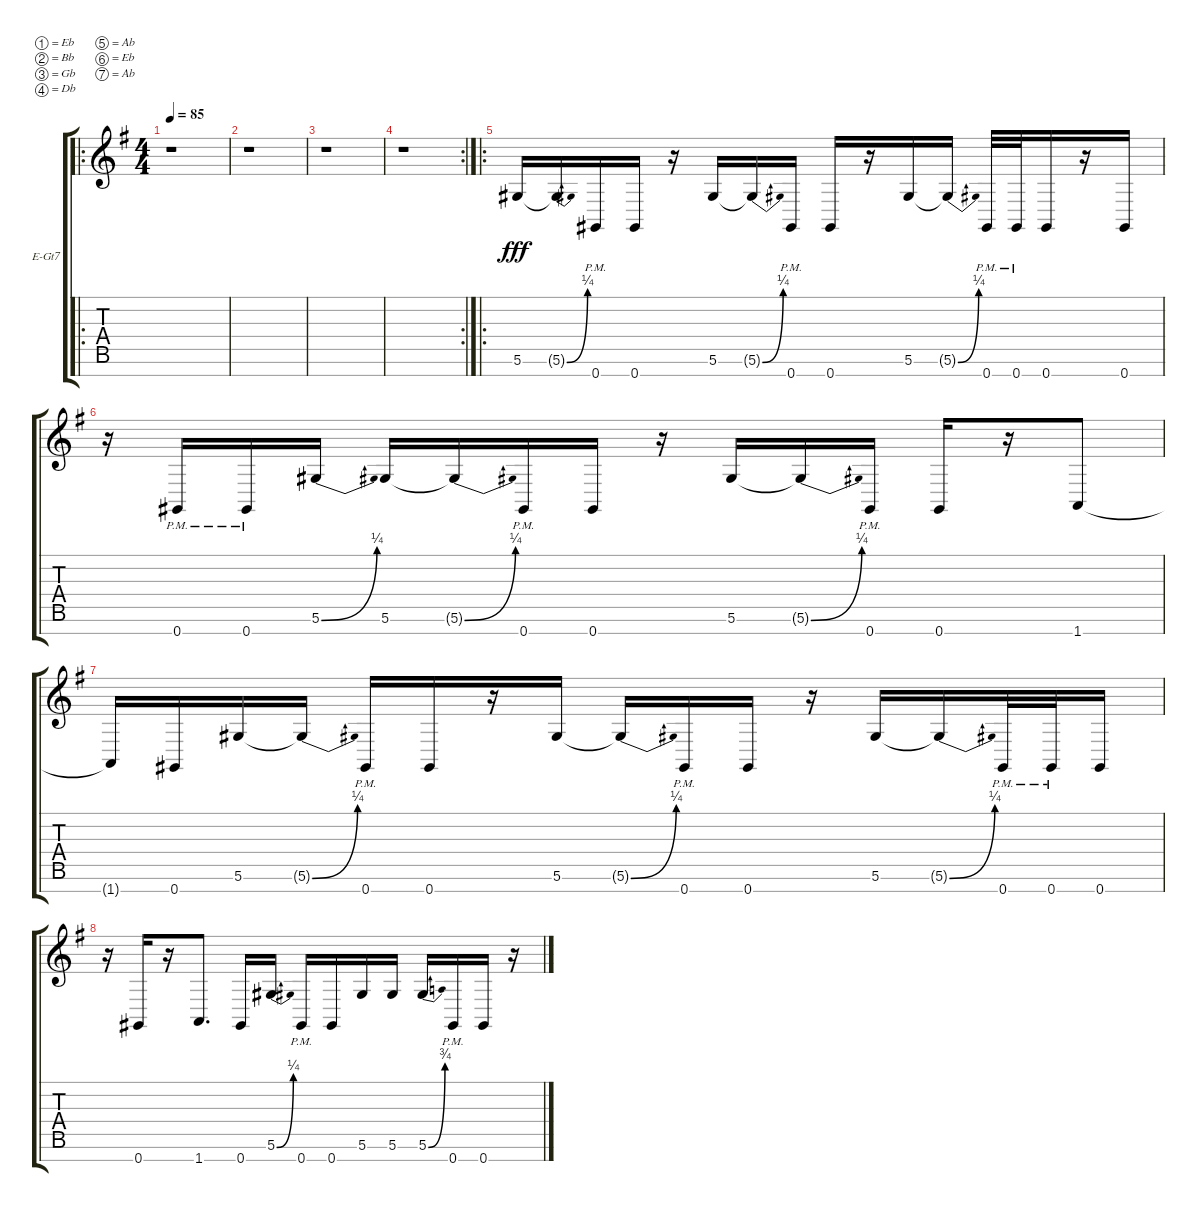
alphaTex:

\bracketExtendMode groupsimilarinstruments
\firstSystemTrackNameOrientation horizontal
\otherSystemsTrackNameOrientation horizontal
\track ("Dist L" "E-Gt7") {instrument distortionguitar}
\staff {score tabs}
\tuning (Eb4 Bb3 Gb3 Db3 Ab2 Eb2 Ab1)
\ro
\ts (4 4)
\beaming (8 2 2 2 2)
\tempo 85
\clef g2
\ks g
r.1{dy fff instrument distortionguitar} |
r.1 |
r.1 |
\rc 2
r.1 |
\ro
5.6.16 5.6{be (bend 0 0 60 1) t}.16 0.7{pm}.16 0.7.16 r.16 5.6.16 5.6{be (bend 0 0 60 1) t}.16 0.7{pm}.16 0.7.16 r.16 5.6.16 5.6{be (bend 0 0 60 1) t}.16 0.7{pm}.32 0.7{pm}.32 0.7.16 r.16 0.7.16 |
r.16 0.7{pm}.16 0.7{pm}.16 5.6{be (bend 0 0 60 1)}.16 5.6.16 5.6{be (bend 0 0 60 1) t}.16 0.7{pm}.16 0.7.16 r.16 5.6.16 5.6{be (bend 0 0 60 1) t}.16 0.7{pm}.16 0.7.16 r.16 1.7.8 |
1.7{t}.16 0.7.16 5.6.16 5.6{be (bend 0 0 60 1) t}.16 0.7{pm}.16 0.7.16 r.16 5.6.16 5.6{be (bend 0 0 60 1) t}.16 0.7{pm}.16 0.7.16 r.16 5.6.16 5.6{be (bend 0 0 60 1) t}.16 0.7{pm}.32 0.7{pm}.32 0.7.16 |
r.16 0.7.16 r.16 1.7.8{d} 0.7.16 5.6{be (bend 0 0 60 1)}.16 0.7{pm}.16 0.7.16 5.6.16 5.6.16 5.6{be (bend 0 0 60 3)}.16 0.7{pm}.16 0.7.16 r.16
